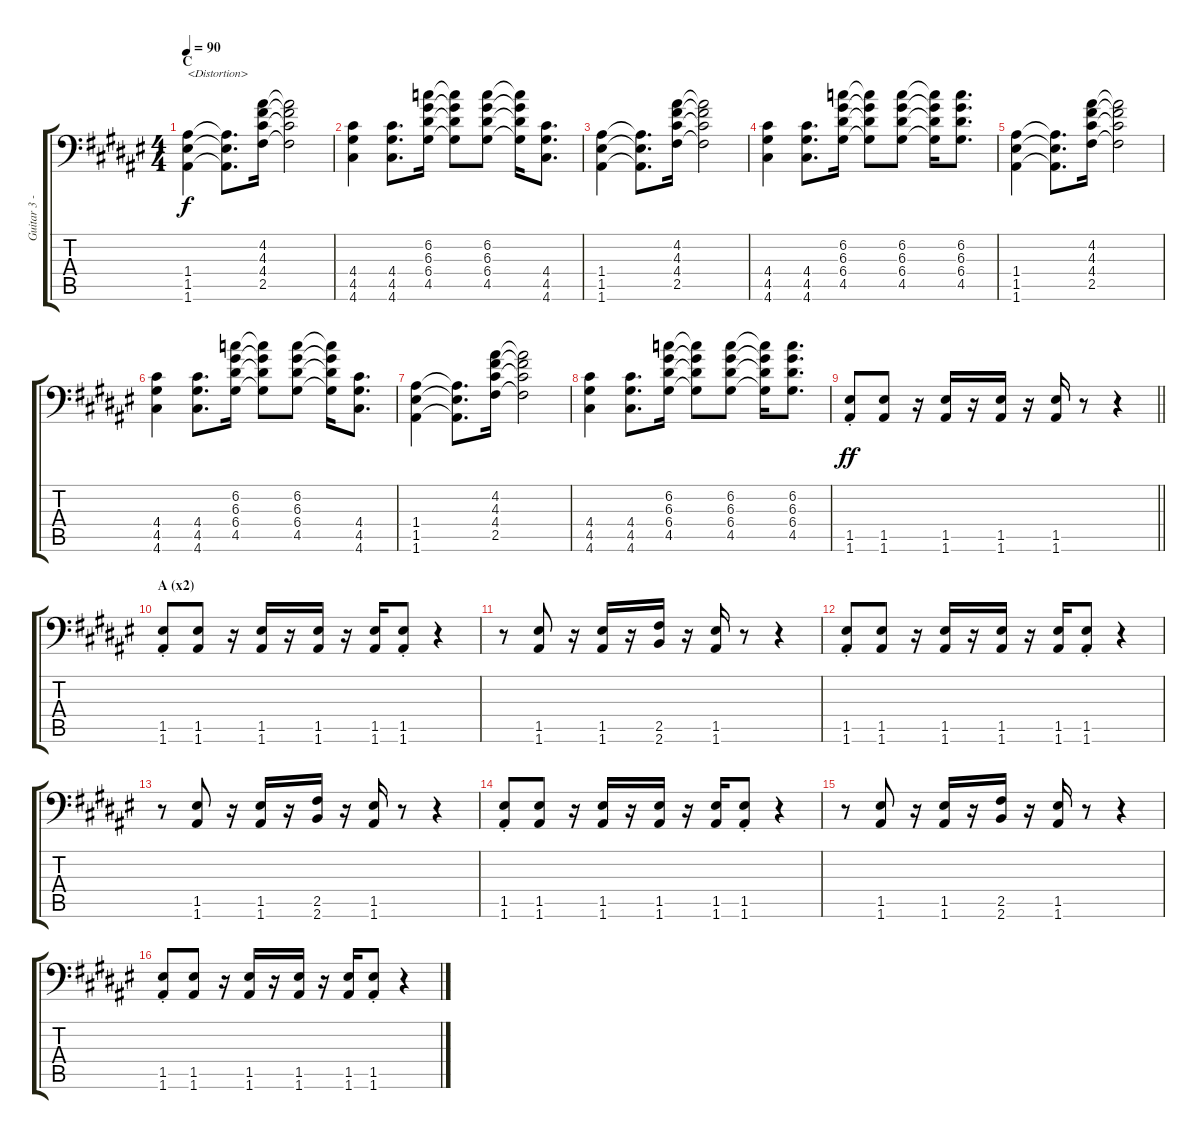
\track ("Guitar 3 - Aoi" "Guitar 3 -") {instrument distortionguitar}
\staff {score tabs}
\tuning (B3 Gb3 D3 A2 E2 A1) {hide}
\ts (4 4)
\section ("" "C")
\tempo 90
\clef f4
\ks f#
(1.4 1.5 1.6).4{txt "<Distortion>" dy f volume 10 instrument distortionguitar} (1.4{t} 1.5{t} 1.6{t}).8{d} (4.2 4.3 4.4 2.5).16 (4.2{t} 4.3{t} 4.4{t} 2.5{t}).2 |
(4.4 4.5 4.6).4 (4.4 4.5 4.6).8{d} (6.2 6.3 6.4 4.5).16 (6.2{t} 6.3{t} 6.4{t} 4.5{t}).8 (6.2 6.3 6.4 4.5).8 (6.2{t} 6.3{t} 6.4{t} 4.5{t}).16 (4.4 4.5 4.6).8{d} |
(1.4 1.5 1.6).4 (1.4{t} 1.5{t} 1.6{t}).8{d} (4.2 4.3 4.4 2.5).16 (4.2{t} 4.3{t} 4.4{t} 2.5{t}).2 |
(4.4 4.5 4.6).4 (4.4 4.5 4.6).8{d} (6.2 6.3 6.4 4.5).16 (6.2{t} 6.3{t} 6.4{t} 4.5{t}).8 (6.2 6.3 6.4 4.5).8 (6.2{t} 6.3{t} 6.4{t} 4.5{t}).16 (6.2 6.3 6.4 4.5).8{d} |
(1.4 1.5 1.6).4 (1.4{t} 1.5{t} 1.6{t}).8{d} (4.2 4.3 4.4 2.5).16 (4.2{t} 4.3{t} 4.4{t} 2.5{t}).2 |
(4.4 4.5 4.6).4 (4.4 4.5 4.6).8{d} (6.2 6.3 6.4 4.5).16 (6.2{t} 6.3{t} 6.4{t} 4.5{t}).8 (6.2 6.3 6.4 4.5).8 (6.2{t} 6.3{t} 6.4{t} 4.5{t}).16 (4.4 4.5 4.6).8{d} |
(1.4 1.5 1.6).4 (1.4{t} 1.5{t} 1.6{t}).8{d} (4.2 4.3 4.4 2.5).16 (4.2{t} 4.3{t} 4.4{t} 2.5{t}).2 |
(4.4 4.5 4.6).4 (4.4 4.5 4.6).8{d} (6.2 6.3 6.4 4.5).16 (6.2{t} 6.3{t} 6.4{t} 4.5{t}).8 (6.2 6.3 6.4 4.5).8 (6.2{t} 6.3{t} 6.4{t} 4.5{t}).16 (6.2 6.3 6.4 4.5).8{d} |
\barLineRight lightlight
(1.5{st} 1.6{st}).8{dy ff} (1.5 1.6).8 r.16 (1.5 1.6).16 r.16 (1.5 1.6).16 r.16 (1.5 1.6).16 r.8 r.4 |
\section ("" "A (x2)")
(1.5{st} 1.6{st}).8 (1.5 1.6).8 r.16 (1.5 1.6).16 r.16 (1.5 1.6).16 r.16 (1.5 1.6).16 (1.5{st} 1.6{st}).8 r.4 |
r.8 (1.5 1.6).8 r.16 (1.5 1.6).16 r.16 (2.5 2.6).16 r.16 (1.5 1.6).16 r.8 r.4 |
(1.5{st} 1.6{st}).8 (1.5 1.6).8 r.16 (1.5 1.6).16 r.16 (1.5 1.6).16 r.16 (1.5 1.6).16 (1.5{st} 1.6{st}).8 r.4 |
r.8 (1.5 1.6).8 r.16 (1.5 1.6).16 r.16 (2.5 2.6).16 r.16 (1.5 1.6).16 r.8 r.4 |
(1.5{st} 1.6{st}).8 (1.5 1.6).8 r.16 (1.5 1.6).16 r.16 (1.5 1.6).16 r.16 (1.5 1.6).16 (1.5{st} 1.6{st}).8 r.4 |
r.8 (1.5 1.6).8 r.16 (1.5 1.6).16 r.16 (2.5 2.6).16 r.16 (1.5 1.6).16 r.8 r.4 |
(1.5{st} 1.6{st}).8 (1.5 1.6).8 r.16 (1.5 1.6).16 r.16 (1.5 1.6).16 r.16 (1.5 1.6).16 (1.5{st} 1.6{st}).8 r.4
